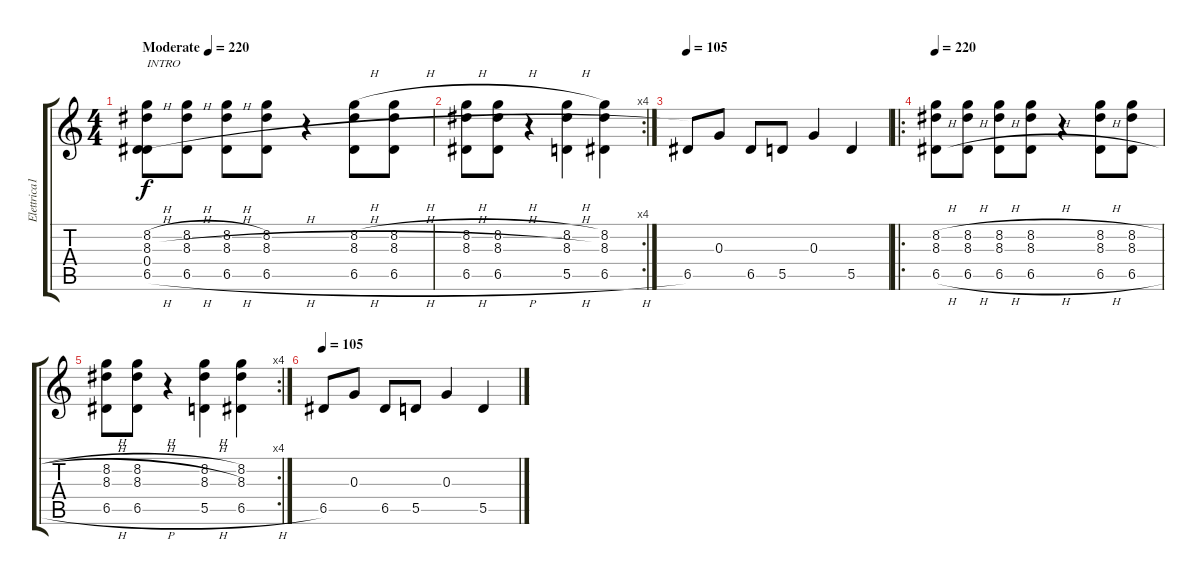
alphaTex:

\track ("Elettrica1(Ka)" "Elettrica1") {instrument overdrivenguitar bank 70}
\staff {score tabs}
\tuning (E4 B3 G3 D3 A2 E2) {hide}
\ts (4 4)
\section ("" "")
\tempo (220 "Moderate")
\clef g2
\ks c
(8.2{h} 8.3{h} 0.4 6.5{h}).8{txt "INTRO" dy f instrument overdrivenguitar} (8.2{h} 8.3{h} 6.5{h}).8 (8.2{h} 8.3{h} 6.5{h}).8 (8.2 8.3{h} 6.5{h}).8 r.4 (8.2{h} 8.3{h} 6.5{h}).8 (8.2{h} 8.3{h} 6.5{h}).8 |
\rc 4
(8.2{h} 8.3{h} 6.5{h}).8 (8.2{h} 8.3{h} 6.5{h}).8 r.4 (8.2{h} 8.3{h} 5.5{h}).4 (8.2 8.3 6.5{h}).4 |
\tempo 105
6.5.8 0.3.8 6.5.8 5.5.8 0.3.4 5.5.4 |
\ro
\tempo 220
(8.2{h} 8.3{h} 6.5{h}).8 (8.2{h} 8.3{h} 6.5{h}).8 (8.2{h} 8.3{h} 6.5{h}).8 (8.2{h} 8.3{h} 6.5{h}).8 r.4 (8.2{h} 8.3{h} 6.5{h}).8 (8.2{h} 8.3{h} 6.5{h}).8 |
\rc 4
(8.2{h} 8.3{h} 6.5{h}).8 (8.2{h} 8.3{h} 6.5{h}).8 r.4 (8.2{h} 8.3{h} 5.5{h}).4 (8.2 8.3 6.5{h}).4 |
\tempo 105
6.5.8 0.3.8 6.5.8 5.5.8 0.3.4 5.5.4
